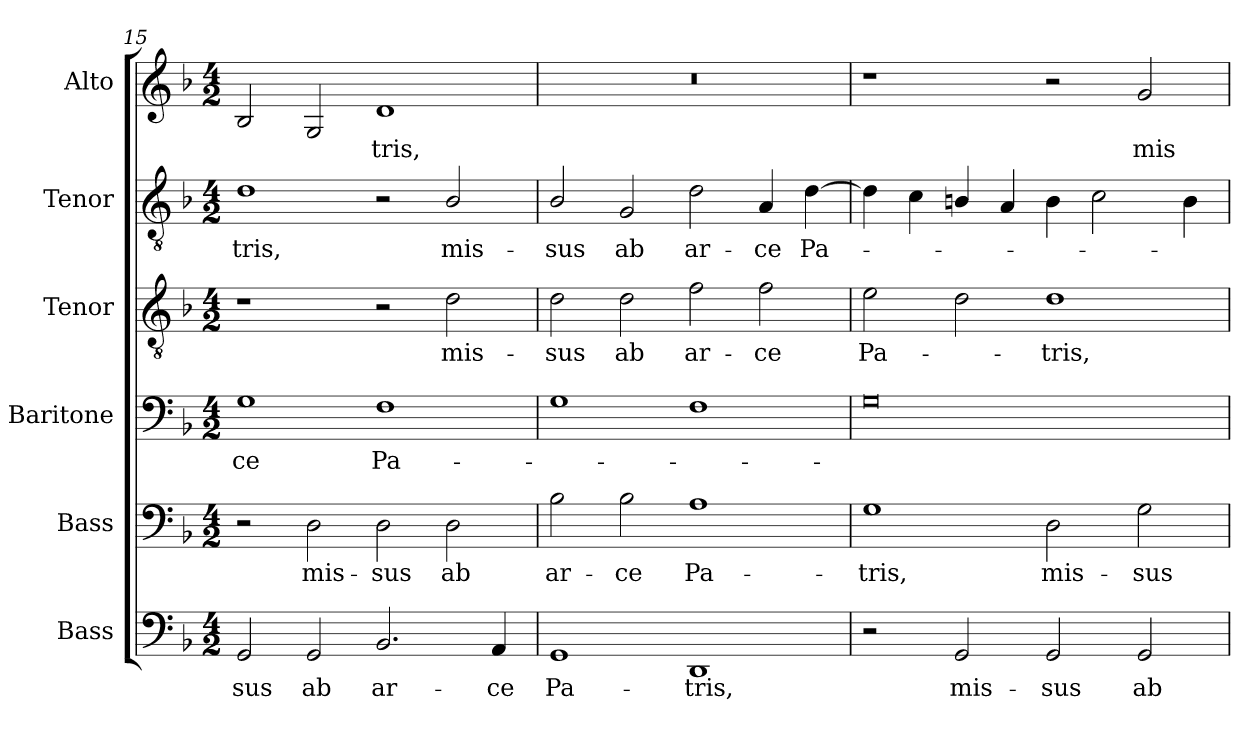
**kern	**text	**kern	**text	**kern	**text	**kern	**text	**kern	**text	**kern	**text
*part6	*part6	*part5	*part5	*part4	*part4	*part3	*part3	*part2	*part2	*part1	*part1
*staff6	*staff6	*staff5	*staff5	*staff4	*staff4	*staff3	*staff3	*staff2	*staff2	*staff1	*staff1
*I"Bass	*	*I"Bass	*	*I"Baritone	*	*I"Tenor	*	*I"Tenor	*	*I"Alto	*
*I'B.	*	*I'B.	*	*I'Bar.	*	*I'T.	*	*I'T.	*	*I'A.	*
*clefF4	*	*clefF4	*	*clefF4	*	*clefGv2	*	*clefGv2	*	*clefG2	*
*	*	*	*	*	*	*ITrd7c12	*	*ITrd7c12	*	*	*
*k[b-]	*	*k[b-]	*	*k[b-]	*	*k[b-]	*	*k[b-]	*	*k[b-]	*
*F:	*	*F:	*	*F:	*	*F:	*	*F:	*	*F:	*
*M4/2	*	*M4/2	*	*M4/2	*	*M4/2	*	*M4/2	*	*M4/2	*
=15	=15	=15	=15	=15	=15	=15	=15	=15	=15	=15	=15
!	!LO:LY:b:color=#000000	!	!	!	!	!	!	!	!	!	!
!	!	!	!	!	!LO:LY:b:color=#000000	!	!	!	!	!	!
!	!	!	!	!	!	!	!	!	!LO:LY:b:color=#000000	!	!
2GGi/	-sus	2r	.	1Gi	-ce	1r	.	1Di	-tris,	2B-i/	.
!	!LO:LY:b:color=#000000	!	!	!	!	!	!	!	!	!	!
!	!	!	!LO:LY:b:color=#000000	!	!	!	!	!	!	!	!
2GGi/	ab	2Di\	mis-	.	.	.	.	.	.	2Gi/	.
!	!LO:LY:b:color=#000000	!	!	!	!	!	!	!	!	!	!
!	!	!	!LO:LY:b:color=#000000	!	!	!	!	!	!	!	!
!	!	!	!	!	!LO:LY:b:color=#000000	!	!	!	!	!	!
!	!	!	!	!	!	!	!	!	!	!	!LO:LY:b:color=#000000
2.BB-i/	ar-	2Di\	-sus	1Fi	Pa-	2r	.	2r	.	1di	-tris,
!	!	!	!LO:LY:b:color=#000000	!	!	!	!	!	!	!	!
!	!	!	!	!	!	!	!LO:LY:b:color=#000000	!	!	!	!
!	!	!	!	!	!	!	!	!	!LO:LY:b:color=#000000	!	!
.	.	2Di\	ab	.	.	2Di\	mis-	2BB-i/	mis-	.	.
!	!LO:LY:b:color=#000000	!	!	!	!	!	!	!	!	!	!
4AAi/	-ce	.	.	.	.	.	.	.	.	.	.
!!LO:LB:g=z
=16	=16	=16	=16	=16	=16	=16	=16	=16	=16	=16	=16
!	!LO:LY:b:color=#000000	!	!	!	!	!	!	!	!	!	!
!	!	!	!LO:LY:b:color=#000000	!	!	!	!	!	!	!	!
!	!	!	!	!	!	!	!LO:LY:b:color=#000000	!	!	!	!
!	!	!	!	!	!	!	!	!	!LO:LY:b:color=#000000	!LO:N:vis=1	!
1GGi	Pa-	2B-i\	ar-	1Gi	.	2Di\	-sus	2BB-i/	-sus	0r	.
!	!	!	!LO:LY:b:color=#000000	!	!	!	!	!	!	!	!
!	!	!	!	!	!	!	!LO:LY:b:color=#000000	!	!	!	!
!	!	!	!	!	!	!	!	!	!LO:LY:b:color=#000000	!	!
.	.	2B-i\	-ce	.	.	2Di\	ab	2GGi/	ab	.	.
!	!LO:LY:b:color=#000000	!	!	!	!	!	!	!	!	!	!
!	!	!	!LO:LY:b:color=#000000	!	!	!	!	!	!	!	!
!	!	!	!	!	!	!	!LO:LY:b:color=#000000	!	!	!	!
!	!	!	!	!	!	!	!	!	!LO:LY:b:color=#000000	!	!
1DDi	-tris,	1Ai	Pa-	1Fi	.	2Fi\	ar-	2Di\	ar-	.	.
!	!	!	!	!	!	!	!LO:LY:b:color=#000000	!	!	!	!
!	!	!	!	!	!	!	!	!	!LO:LY:b:color=#000000	!	!
.	.	.	.	.	.	2Fi\	-ce	4AAi/	-ce	.	.
!	!	!	!	!	!	!	!	!	!LO:LY:b:color=#000000	!	!
.	.	.	.	.	.	.	.	[4Di\	Pa-	.	.
=17	=17	=17	=17	=17	=17	=17	=17	=17	=17	=17	=17
!	!	!	!LO:LY:b:color=#000000	!	!	!	!	!	!	!	!
!	!	!	!	!	!	!	!LO:LY:b:color=#000000	!	!	!	!
2r	.	1Gi	-tris,	0Gi	.	2Ei\	Pa-	4Di\]	.	1r	.
.	.	.	.	.	.	.	.	4Ci\	.	.	.
!	!LO:LY:b:color=#000000	!	!	!	!	!	!	!	!	!	!
2GGi/	mis-	.	.	.	.	2Di\	.	4BBni/	.	.	.
.	.	.	.	.	.	.	.	4AAi/	.	.	.
!	!LO:LY:b:color=#000000	!	!	!	!	!	!	!	!	!	!
!	!	!	!LO:LY:b:color=#000000	!	!	!	!	!	!	!	!
!	!	!	!	!	!	!	!LO:LY:b:color=#000000	!	!	!	!
2GGi/	-sus	2Di\	mis-	.	.	1Di	-tris,	4BBi\	.	2r	.
.	.	.	.	.	.	.	.	2Ci\	.	.	.
!	!LO:LY:b:color=#000000	!	!	!	!	!	!	!	!	!	!
!	!	!	!LO:LY:b:color=#000000	!	!	!	!	!	!	!	!
!	!	!	!	!	!	!	!	!	!	!	!LO:LY:b:color=#000000
2GGi/	ab	2Gi\	-sus	.	.	.	.	.	.	2gi/	mis-
.	.	.	.	.	.	.	.	4BBi\	.	.	.
=	=	=	=	=	=	=	=	=	=	=	=
*-	*-	*-	*-	*-	*-	*-	*-	*-	*-	*-	*-
